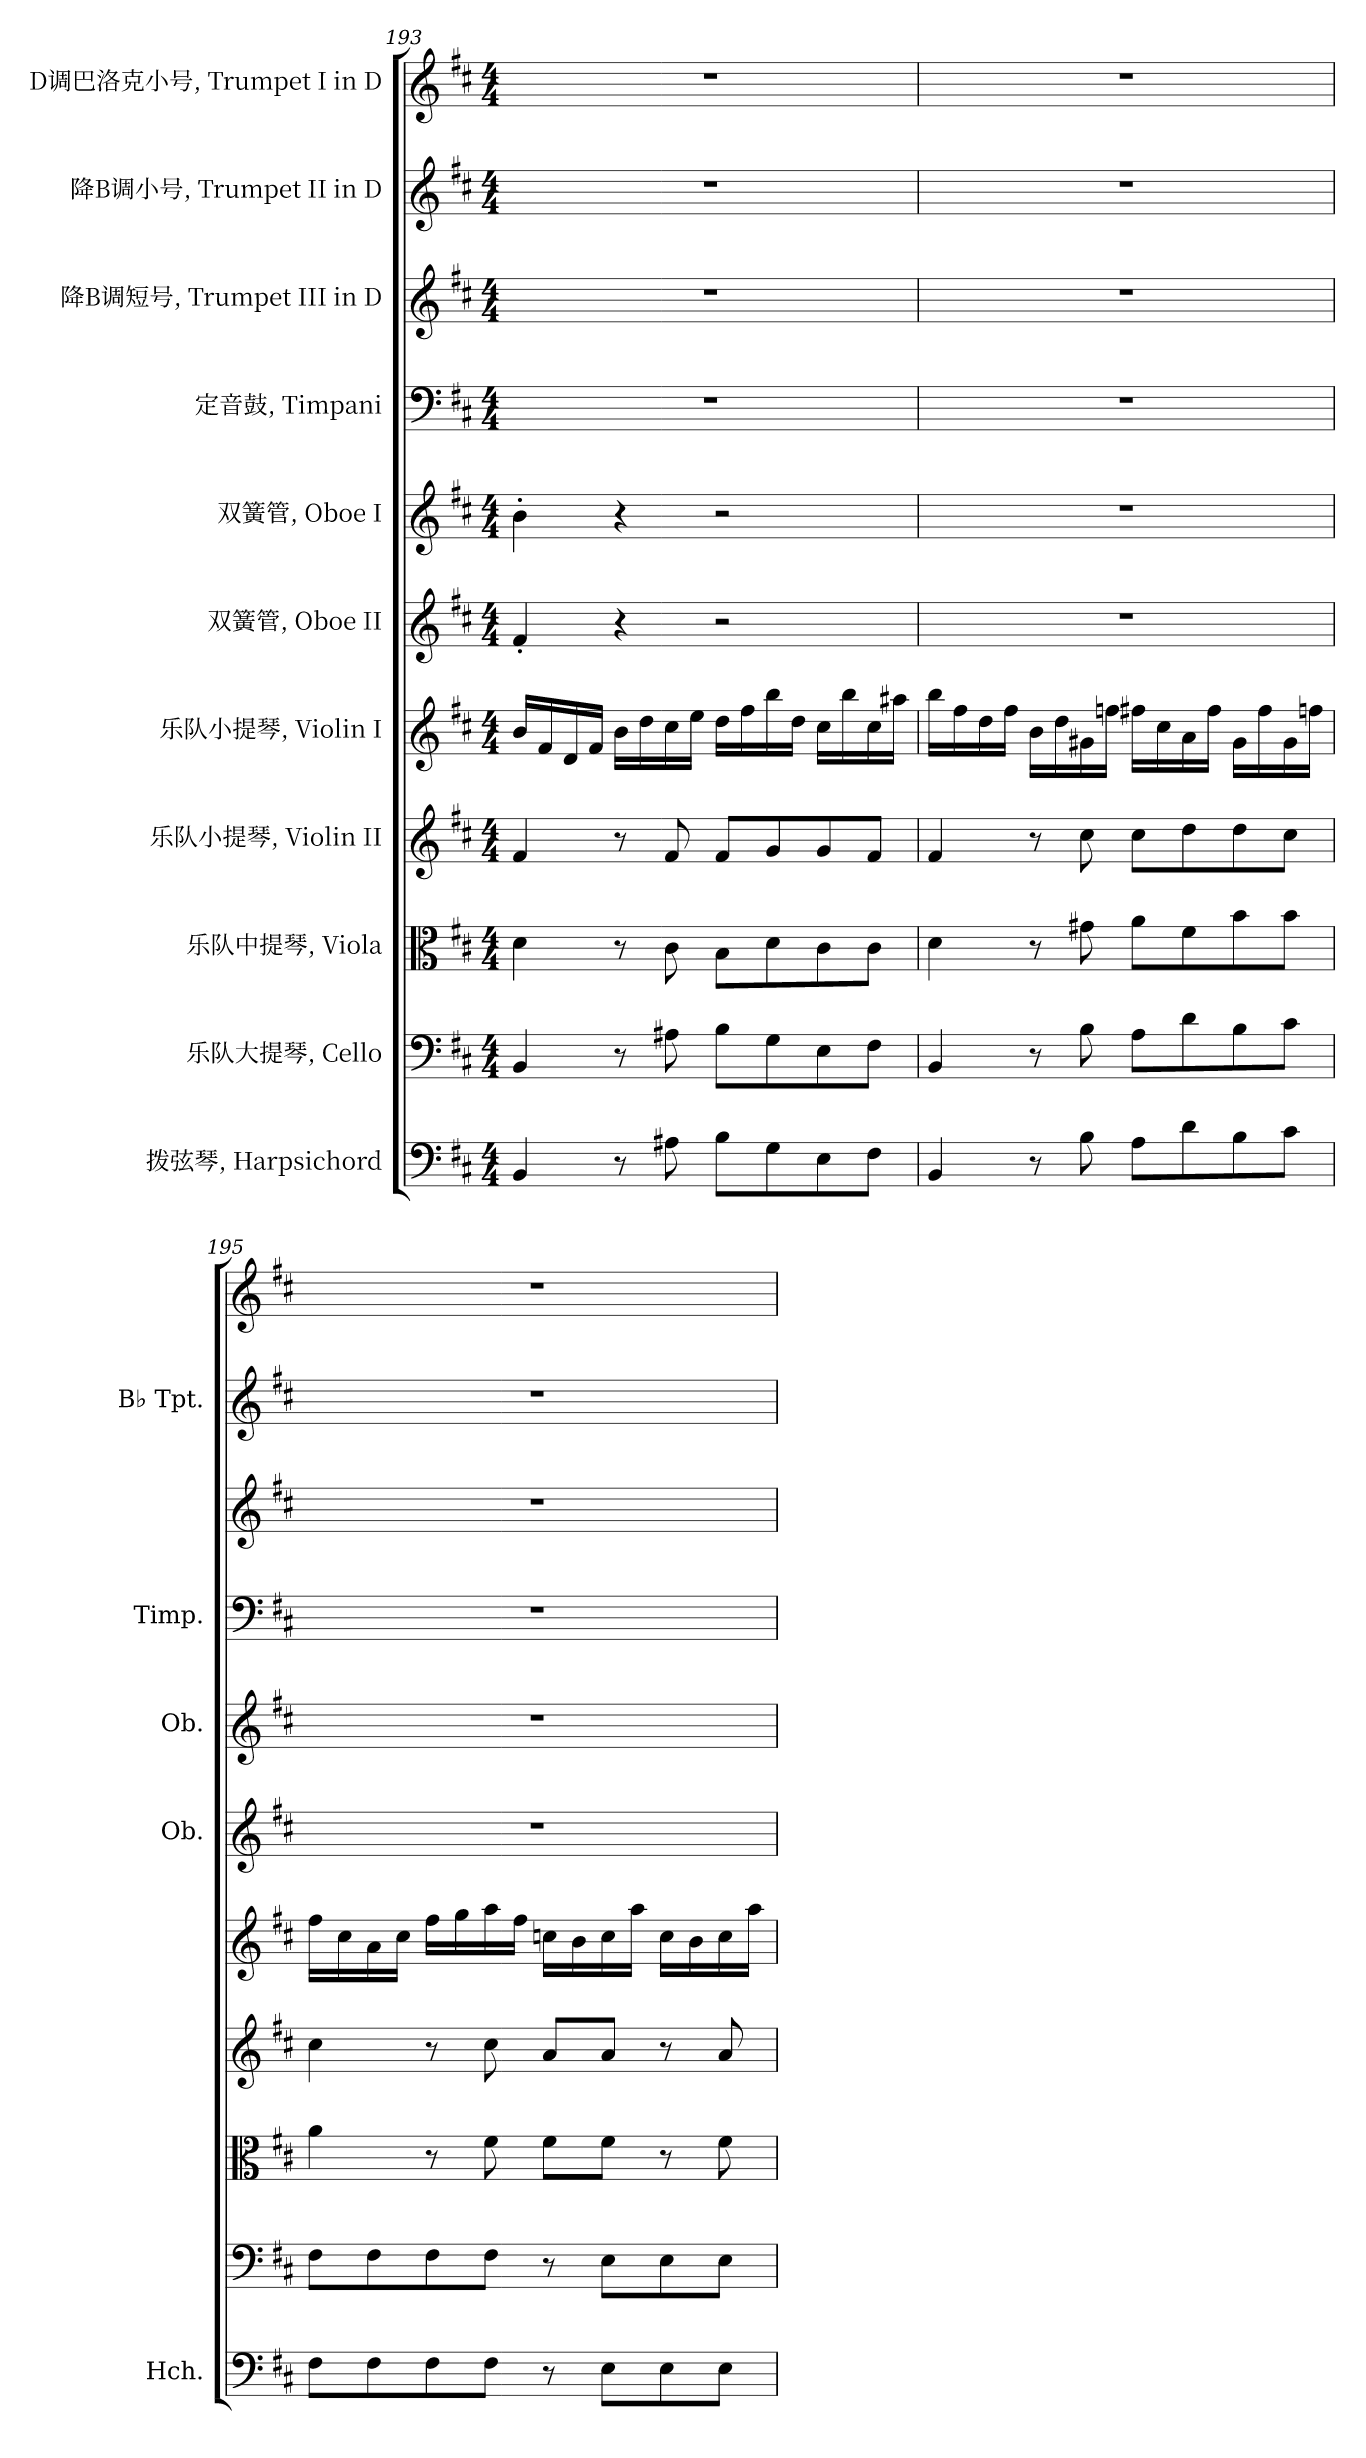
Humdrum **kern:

**kern	**kern	**kern	**kern	**kern	**kern	**kern	**kern	**kern	**kern	**kern
*part11	*part10	*part9	*part8	*part7	*part6	*part5	*part4	*part3	*part2	*part1
*staff11	*staff10	*staff9	*staff8	*staff7	*staff6	*staff5	*staff4	*staff3	*staff2	*staff1
*I"拨弦琴, Harpsichord	*I"乐队大提琴, Cello	*I"乐队中提琴, Viola	*I"乐队小提琴, Violin II	*I"乐队小提琴, Violin I	*I"双簧管, Oboe II	*I"双簧管, Oboe I	*I"定音鼓, Timpani	*I"降B调短号, Trumpet III in D	*I"降B调小号, Trumpet II in D	*I"D调巴洛克小号, Trumpet I in D
*I'Hch.	*	*	*	*	*I'Ob.	*I'Ob.	*I'Timp.	*	*I'B♭ Tpt.	*
!!LO:PB:g=z
*clefF4	*clefF4	*clefC3	*clefG2	*clefG2	*clefG2	*clefG2	*clefF4	*clefG2	*clefG2	*clefG2
*	*	*	*	*	*	*	*	*ITrd1c2	*ITrd1c2	*ITrd-1c-2
*k[f#c#]	*k[f#c#]	*k[f#c#]	*k[f#c#]	*k[f#c#]	*k[f#c#]	*k[f#c#]	*k[f#c#]	*k[]	*k[]	*k[f#c#g#d#]
*M4/4	*M4/4	*M4/4	*M4/4	*M4/4	*M4/4	*M4/4	*M4/4	*M4/4	*M4/4	*M4/4
=193	=193	=193	=193	=193	=193	=193	=193	=193	=193	=193
4BB/	4BB/	4d\	4f#/	16b/LL	4f#'/	4b'\	1r	1r	1r	1r
.	.	.	.	16f#/	.	.	.	.	.	.
.	.	.	.	16d/	.	.	.	.	.	.
.	.	.	.	16f#/JJ	.	.	.	.	.	.
8r	8r	8r	8r	16b\LL	4r	4r	.	.	.	.
.	.	.	.	16dd\	.	.	.	.	.	.
8A#X\	8A#X\	8c#\	8f#/	16cc#\	.	.	.	.	.	.
.	.	.	.	16ee\JJ	.	.	.	.	.	.
8B\L	8B\L	8B\L	8f#/L	16dd\LL	2r	2r	.	.	.	.
.	.	.	.	16ff#\	.	.	.	.	.	.
8G\	8G\	8d\	8g/	16bb\	.	.	.	.	.	.
.	.	.	.	16dd\JJ	.	.	.	.	.	.
8E\	8E\	8c#\	8g/	16cc#\LL	.	.	.	.	.	.
.	.	.	.	16bb\	.	.	.	.	.	.
8F#\J	8F#\J	8c#\J	8f#/J	16cc#\	.	.	.	.	.	.
.	.	.	.	16aa#X\JJ	.	.	.	.	.	.
=194	=194	=194	=194	=194	=194	=194	=194	=194	=194	=194
4BB/	4BB/	4d\	4f#/	16bb\LL	1r	1r	1r	1r	1r	1r
.	.	.	.	16ff#\	.	.	.	.	.	.
.	.	.	.	16dd\	.	.	.	.	.	.
.	.	.	.	16ff#\JJ	.	.	.	.	.	.
8r	8r	8r	8r	16b\LL	.	.	.	.	.	.
.	.	.	.	16dd\	.	.	.	.	.	.
8B\	8B\	8g#X\	8cc#\	16g#X\	.	.	.	.	.	.
.	.	.	.	16ffn\JJ	.	.	.	.	.	.
8A\L	8A\L	8a\L	8cc#\L	16ff#X\LL	.	.	.	.	.	.
.	.	.	.	16cc#\	.	.	.	.	.	.
8d\	8d\	8f#\	8dd\	16a\	.	.	.	.	.	.
.	.	.	.	16ff#\JJ	.	.	.	.	.	.
8B\	8B\	8b\	8dd\	16g#\LL	.	.	.	.	.	.
.	.	.	.	16ff#\	.	.	.	.	.	.
8c#\J	8c#\J	8b\J	8cc#\J	16g#\	.	.	.	.	.	.
.	.	.	.	16ffn\JJ	.	.	.	.	.	.
!!LO:PB:g=z
=195	=195	=195	=195	=195	=195	=195	=195	=195	=195	=195
8F#\L	8F#\L	4a\	4cc#\	16ff#\LL	1r	1r	1r	1r	1r	1r
.	.	.	.	16cc#\	.	.	.	.	.	.
8F#\	8F#\	.	.	16a\	.	.	.	.	.	.
.	.	.	.	16cc#\JJ	.	.	.	.	.	.
8F#\	8F#\	8r	8r	16ff#\LL	.	.	.	.	.	.
.	.	.	.	16gg\	.	.	.	.	.	.
8F#\J	8F#\J	8f#\	8cc#\	16aa\	.	.	.	.	.	.
.	.	.	.	16ff#\JJ	.	.	.	.	.	.
8r	8r	8f#\L	8a/L	16ccn\LL	.	.	.	.	.	.
.	.	.	.	16b\	.	.	.	.	.	.
8E\L	8E\L	8f#\J	8a/J	16cc\	.	.	.	.	.	.
.	.	.	.	16aa\JJ	.	.	.	.	.	.
8E\	8E\	8r	8r	16cc\LL	.	.	.	.	.	.
.	.	.	.	16b\	.	.	.	.	.	.
8E\J	8E\J	8f#\	8a/	16cc\	.	.	.	.	.	.
.	.	.	.	16aa\JJ	.	.	.	.	.	.
=	=	=	=	=	=	=	=	=	=	=
*-	*-	*-	*-	*-	*-	*-	*-	*-	*-	*-
